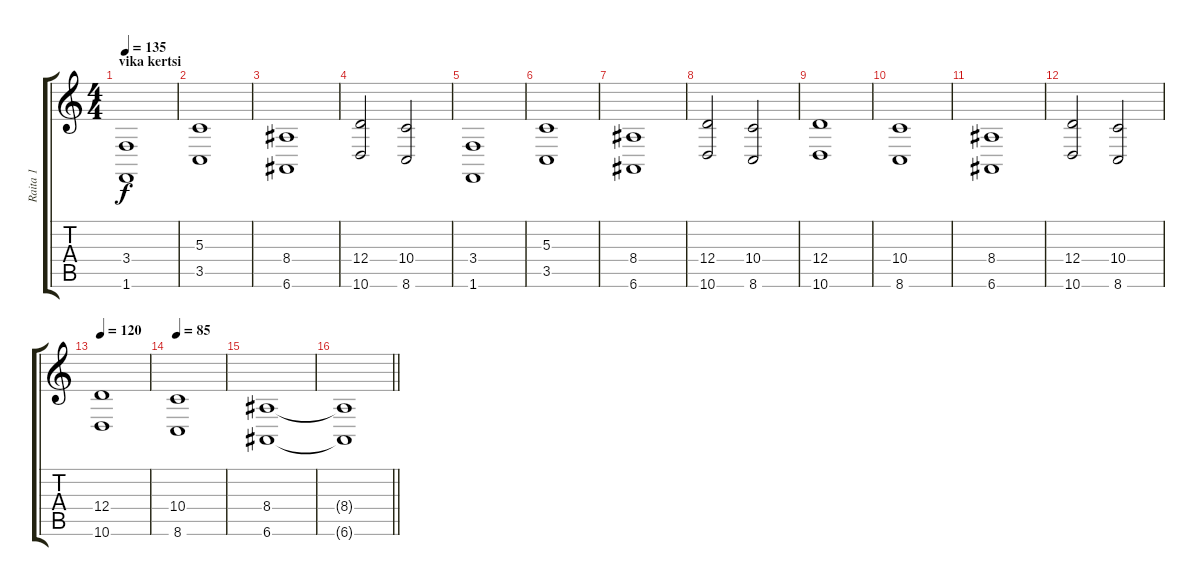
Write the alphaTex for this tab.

\track ("Raita 1" "Raita 1") {instrument tremolostrings}
\staff {score tabs}
\tuning (E4 B3 G3 D3 A2 E2) {hide}
\ts (4 4)
\section ("" "vika kertsi")
\tempo 135
\clef g2
\ks c
(3.4 1.6).1{dy f} |
(5.3 3.5).1 |
(8.4 6.6).1 |
(12.4 10.6).2 (10.4 8.6).2 |
(3.4 1.6).1 |
(5.3 3.5).1 |
(8.4 6.6).1 |
(12.4 10.6).2 (10.4 8.6).2 |
(12.4 10.6).1 |
(10.4 8.6).1 |
(8.4 6.6).1 |
(12.4 10.6).2 (10.4 8.6).2 |
\tempo 120
(12.4 10.6).1 |
\tempo 85
(10.4 8.6).1 |
(8.4 6.6).1 |
\barLineRight lightlight
(8.4{t} 6.6{t}).1
